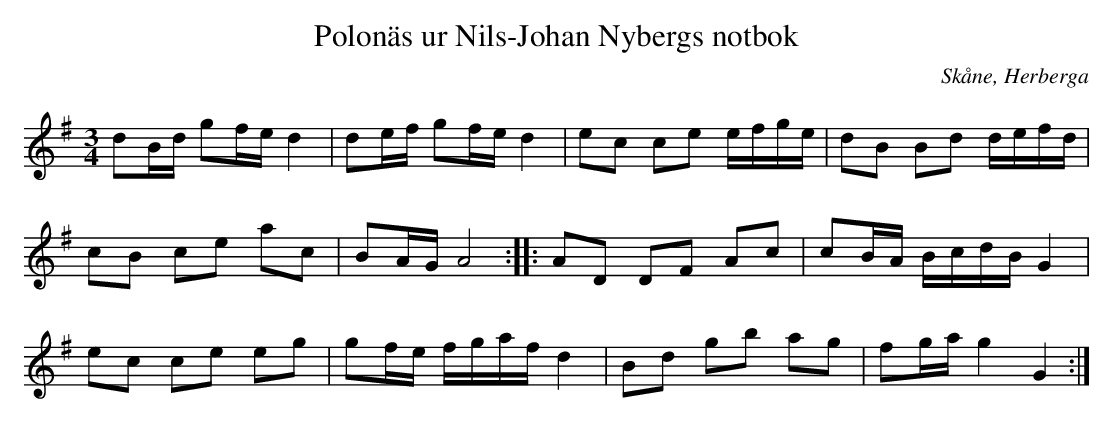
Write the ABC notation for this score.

X:1
T:Polonäs ur Nils-Johan Nybergs notbok
O:Skåne, Herberga
M:3/4
L:1/16
K:G
d2Bd g2fe d4 | d2ef g2fe d4 | e2c2 c2e2 efge | d2B2 B2d2 defd |
c2B2 c2e2 a2c2 | B2AG A8 :: A2D2 D2F2 A2c2 | c2BA BcdB G4 |
e2c2 c2e2 e2g2 | g2fe fgaf d4 | B2d2 g2b2 a2g2 | f2ga g4 G4 :|
